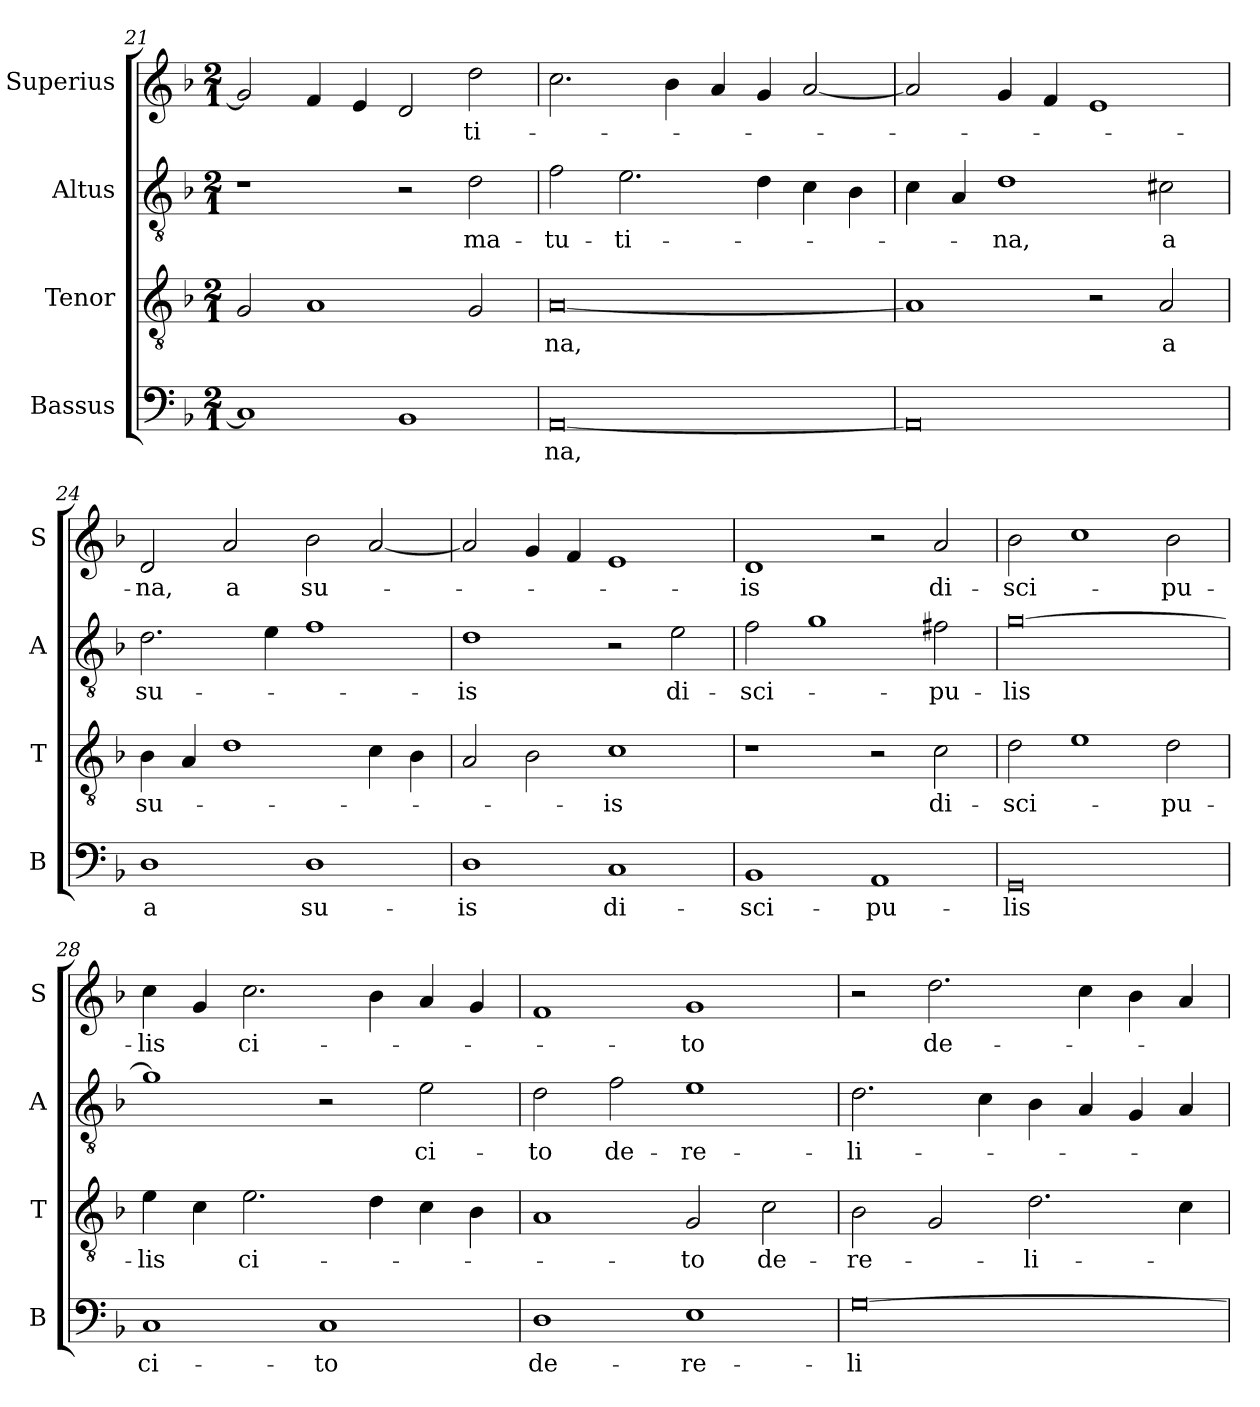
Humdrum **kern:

**kern	**text	**kern	**text	**kern	**text	**kern	**text
*part4	*part4	*part3	*part3	*part2	*part2	*part1	*part1
*staff4	*staff4	*staff3	*staff3	*staff2	*staff2	*staff1	*staff1
*I"Bassus	*	*I"Tenor	*	*I"Altus	*	*I"Superius	*
*I'B	*	*I'T	*	*I'A	*	*I'S	*
*clefF4	*	*clefGv2	*	*clefGv2	*	*clefG2	*
*k[b-]	*	*k[b-]	*	*k[b-]	*	*k[b-]	*
*F:	*	*F:	*	*F:	*	*F:	*
*M2/1	*	*M2/1	*	*M2/1	*	*M2/1	*
=21	=21	=21	=21	=21	=21	=21	=21
1C]	.	2G	.	1r	.	2g]	.
.	.	1A	.	.	.	4f	.
.	.	.	.	.	.	4e	.
1BB-	.	.	.	2r	.	2d	.
.	.	2G	.	2d	ma-	2dd	-ti-
=22	=22	=22	=22	=22	=22	=22	=22
[0AA	-na,	[0A	-na,	2f	-tu-	2.cc	.
.	.	.	.	2.e	-ti-	.	.
.	.	.	.	.	.	4b-	.
.	.	.	.	.	.	4a	.
.	.	.	.	4d	.	4g	.
.	.	.	.	4c	.	[2a	.
.	.	.	.	4B-	.	.	.
=23	=23	=23	=23	=23	=23	=23	=23
0AA]	.	1A]	.	4c	.	2a]	.
.	.	.	.	4A	.	.	.
.	.	.	.	1d	-na,	4g	.
.	.	.	.	.	.	4f	.
.	.	2r	.	.	.	1e	.
.	.	2A	a	2c#X	a	.	.
=24	=24	=24	=24	=24	=24	=24	=24
1D	a	4B-	su-	2.d	su-	2d	-na,
.	.	4A	.	.	.	.	.
.	.	1d	.	.	.	2a	a
.	.	.	.	4e	.	.	.
1D	su-	.	.	1f	.	2b-	su-
.	.	4c	.	.	.	[2a	.
.	.	4B-	.	.	.	.	.
=25	=25	=25	=25	=25	=25	=25	=25
1D	-is	2A	.	1d	-is	2a]	.
.	.	2B-	.	.	.	4g	.
.	.	.	.	.	.	4f	.
1C	di-	1c	-is	2r	.	1e	.
.	.	.	.	2e	di-	.	.
=26	=26	=26	=26	=26	=26	=26	=26
1BB-	-sci-	1r	.	2f	-sci-	1d	-is
.	.	.	.	1g	.	.	.
1AA	-pu-	2r	.	.	.	2r	.
.	.	2c	di-	2f#X	-pu-	2a	di-
=27	=27	=27	=27	=27	=27	=27	=27
0GG	-lis	2d	-sci-	[0g	-lis	2b-	-sci-
.	.	1e	.	.	.	1cc	.
.	.	2d	-pu-	.	.	2b-	-pu-
=28	=28	=28	=28	=28	=28	=28	=28
1C	ci-	4e	-lis	1g]	.	4cc	-lis
.	.	4c	.	.	.	4g	.
.	.	2.e	ci-	.	.	2.cc	ci-
1C	-to	.	.	2r	.	.	.
.	.	4d	.	.	.	4b-	.
.	.	4c	.	2e	ci-	4a	.
.	.	4B-	.	.	.	4g	.
=29	=29	=29	=29	=29	=29	=29	=29
1D	de-	1A	.	2d	-to	1f	.
.	.	.	.	2f	de-	.	.
1E	-re-	2G	-to	1e	-re-	1g	-to
.	.	2c	de-	.	.	.	.
=30	=30	=30	=30	=30	=30	=30	=30
[0G	-li-	2B-	-re-	2.d	-li-	2r	.
.	.	2G	.	.	.	2.dd	de-
.	.	.	.	4c	.	.	.
.	.	2.d	-li-	4B-	.	.	.
.	.	.	.	4A	.	4cc	.
.	.	.	.	4G	.	4b-	.
.	.	4c	.	4A	.	4a	.
=	=	=	=	=	=	=	=
*-	*-	*-	*-	*-	*-	*-	*-
